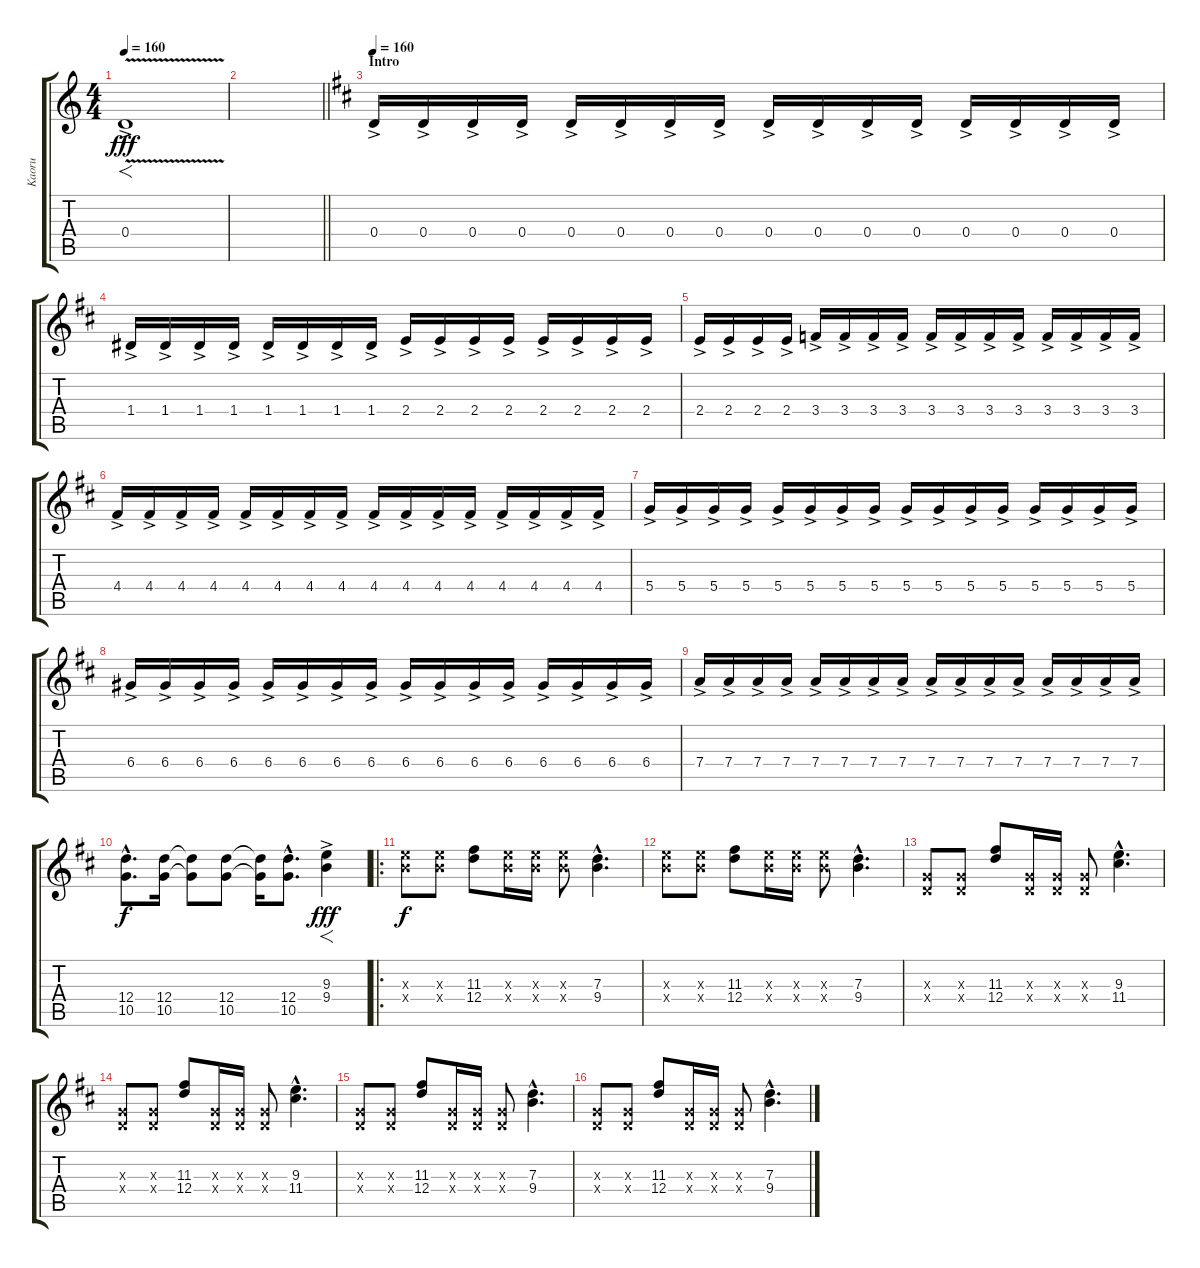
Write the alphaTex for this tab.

\track ("Kaoru" "Kaoru") {instrument distortionguitar}
\staff {score tabs}
\tuning (E4 B3 G3 D3 A2 E2) {hide}
\ts (4 4)
\tempo 160
\clef g2
\ks c
0.4{v ac}.1{f dy fff instrument distortionguitar} |
\barLineRight lightlight
|
\section ("" "Intro")
\tempo 160
\ks d
0.4{ac}.16{balance 0} 0.4{ac}.16{balance 8} 0.4{ac}.16{balance 16} 0.4{ac}.16{balance 8} 0.4{ac}.16{balance 0} 0.4{ac}.16{balance 8} 0.4{ac}.16{balance 16} 0.4{ac}.16{balance 8} 0.4{ac}.16{balance 0} 0.4{ac}.16{balance 8} 0.4{ac}.16{balance 16} 0.4{ac}.16{balance 8} 0.4{ac}.16{balance 0} 0.4{ac}.16{balance 8} 0.4{ac}.16{balance 16} 0.4{ac}.16{balance 8} |
1.4{ac}.16{balance 0} 1.4{ac}.16{balance 8} 1.4{ac}.16{balance 16} 1.4{ac}.16{balance 8} 1.4{ac}.16{balance 0} 1.4{ac}.16{balance 8} 1.4{ac}.16{balance 16} 1.4{ac}.16{balance 8} 2.4{ac}.16{balance 0} 2.4{ac}.16{balance 8} 2.4{ac}.16{balance 8} 2.4{ac}.16{balance 8} 2.4{ac}.16{balance 0} 2.4{ac}.16{balance 8} 2.4{ac}.16{balance 16} 2.4{ac}.16{balance 8} |
2.4{ac}.16{balance 0} 2.4{ac}.16{balance 8} 2.4{ac}.16{balance 16} 2.4{ac}.16{balance 8} 3.4{ac}.16{balance 0} 3.4{ac}.16{balance 8} 3.4{ac}.16{balance 16} 3.4{ac}.16{balance 8} 3.4{ac}.16{balance 0} 3.4{ac}.16{balance 8} 3.4{ac}.16{balance 16} 3.4{ac}.16{balance 8} 3.4{ac}.16{balance 0} 3.4{ac}.16{balance 8} 3.4{ac}.16{balance 16} 3.4{ac}.16{balance 8} |
4.4{ac}.16{balance 0} 4.4{ac}.16{balance 8} 4.4{ac}.16{balance 16} 4.4{ac}.16{balance 8} 4.4{ac}.16{balance 0} 4.4{ac}.16{balance 8} 4.4{ac}.16{balance 16} 4.4{ac}.16{balance 8} 4.4{ac}.16{balance 0} 4.4{ac}.16{balance 8} 4.4{ac}.16{balance 16} 4.4{ac}.16{balance 8} 4.4{ac}.16{balance 0} 4.4{ac}.16{balance 8} 4.4{ac}.16{balance 16} 4.4{ac}.16{balance 8} |
5.4{ac}.16{balance 0} 5.4{ac}.16{balance 8} 5.4{ac}.16{balance 16} 5.4{ac}.16{balance 8} 5.4{ac}.16{balance 0} 5.4{ac}.16{balance 8} 5.4{ac}.16{balance 16} 5.4{ac}.16{balance 8} 5.4{ac}.16{balance 0} 5.4{ac}.16{balance 8} 5.4{ac}.16{balance 16} 5.4{ac}.16{balance 8} 5.4{ac}.16{balance 0} 5.4{ac}.16{balance 8} 5.4{ac}.16{balance 16} 5.4{ac}.16{balance 8} |
6.4{ac}.16{balance 0} 6.4{ac}.16{balance 8} 6.4{ac}.16{balance 16} 6.4{ac}.16{balance 8} 6.4{ac}.16{balance 0} 6.4{ac}.16{balance 8} 6.4{ac}.16{balance 16} 6.4{ac}.16{balance 8} 6.4{ac}.16{balance 0} 6.4{ac}.16{balance 8} 6.4{ac}.16{balance 16} 6.4{ac}.16{balance 8} 6.4{ac}.16{balance 0} 6.4{ac}.16{balance 8} 6.4{ac}.16{balance 16} 6.4{ac}.16{balance 8} |
7.4{ac}.16{balance 0} 7.4{ac}.16{balance 8} 7.4{ac}.16{balance 16} 7.4{ac}.16{balance 8} 7.4{ac}.16{balance 0} 7.4{ac}.16{balance 8} 7.4{ac}.16{balance 16} 7.4{ac}.16{balance 8} 7.4{ac}.16{balance 0} 7.4{ac}.16{balance 8} 7.4{ac}.16{balance 16} 7.4{ac}.16{balance 8} 7.4{ac}.16{balance 0} 7.4{ac}.16{balance 8} 7.4{ac}.16{balance 16} 7.4{ac}.16{balance 8} |
(12.4{hac} 10.5{hac}).8{d dy f} (12.4 10.5).16 (12.4{t} 10.5{t}).8 (12.4 10.5).8 (12.4{t} 10.5{t}).16 (12.4{hac} 10.5{hac}).8{d} (9.3 9.4{ac}).4{f dy fff} |
\ro
(9.3{x} 9.4{x}).8{dy f} (9.3{x} 9.4{x}).8 (11.3 12.4).8 (9.3{x} 9.4{x}).16 (9.3{x} 9.4{x}).16 (9.3{x} 9.4{x}).8 (7.3{hac} 9.4{hac}).4{d} |
(9.3{x} 9.4{x}).8 (9.3{x} 9.4{x}).8 (11.3 12.4).8 (9.3{x} 9.4{x}).16 (9.3{x} 9.4{x}).16 (9.3{x} 9.4{x}).8 (7.3{hac} 9.4{hac}).4{d} |
(0.3{x} 0.4{x}).8 (0.3{x} 0.4{x}).8 (11.3 12.4).8 (0.3{x} 0.4{x}).16 (0.3{x} 0.4{x}).16 (0.3{x} 0.4{x}).8 (9.3{hac} 11.4{hac}).4{d} |
(0.3{x} 0.4{x}).8 (0.3{x} 0.4{x}).8 (11.3 12.4).8 (0.3{x} 0.4{x}).16 (0.3{x} 0.4{x}).16 (0.3{x} 0.4{x}).8 (9.3{hac} 11.4{hac}).4{d} |
(0.3{x} 0.4{x}).8 (0.3{x} 0.4{x}).8 (11.3 12.4).8 (0.3{x} 0.4{x}).16 (0.3{x} 0.4{x}).16 (0.3{x} 0.4{x}).8 (7.3{hac} 9.4{hac}).4{d} |
(0.3{x} 0.4{x}).8 (0.3{x} 0.4{x}).8 (11.3 12.4).8 (0.3{x} 0.4{x}).16 (0.3{x} 0.4{x}).16 (0.3{x} 0.4{x}).8 (7.3{hac} 9.4{hac}).4{d}
